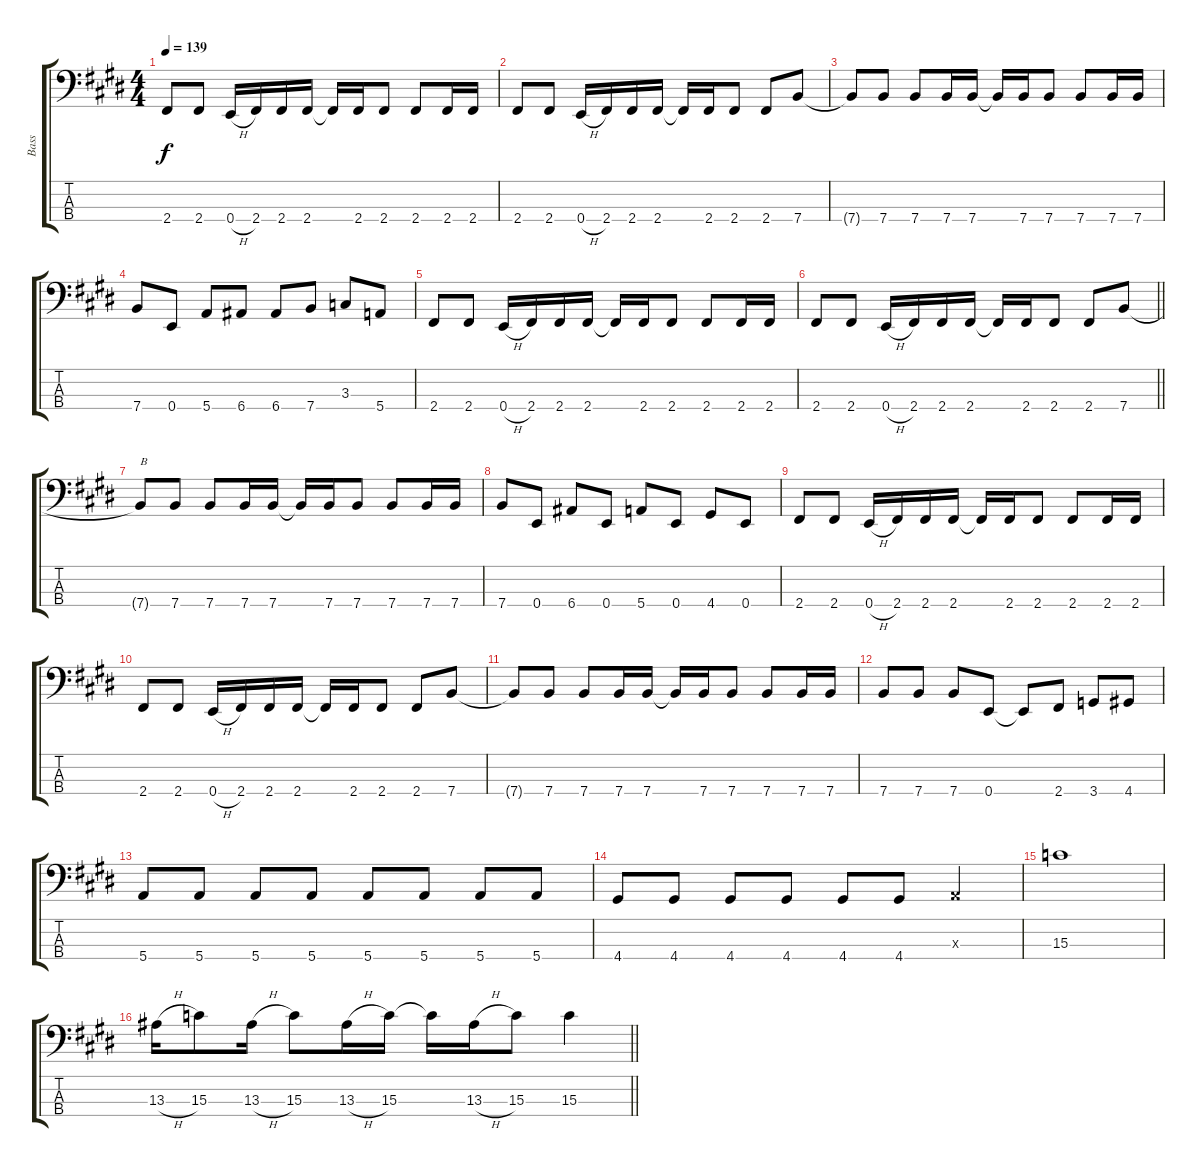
\track ("Bass" "Bass") {instrument electricbasspick}
\staff {score tabs}
\tuning (G2 D2 A1 E1) {hide}
\ts (4 4)
\tempo 139
\clef f4
\ks e
2.4.8{dy f} 2.4.8 0.4{h}.16 2.4.16 2.4.16 2.4.16 2.4{t}.16 2.4.16 2.4.8 2.4.8 2.4.16 2.4.16 |
2.4.8 2.4.8 0.4{h}.16 2.4.16 2.4.16 2.4.16 2.4{t}.16 2.4.16 2.4.8 2.4.8 7.4.8 |
7.4{t}.8 7.4.8 7.4.8 7.4.16 7.4.16 7.4{t}.16 7.4.16 7.4.8 7.4.8 7.4.16 7.4.16 |
7.4.8 0.4.8 5.4.8 6.4.8 6.4.8 7.4.8 3.3.8 5.4.8 |
2.4.8 2.4.8 0.4{h}.16 2.4.16 2.4.16 2.4.16 2.4{t}.16 2.4.16 2.4.8 2.4.8 2.4.16 2.4.16 |
\barLineRight lightlight
2.4.8 2.4.8 0.4{h}.16 2.4.16 2.4.16 2.4.16 2.4{t}.16 2.4.16 2.4.8 2.4.8 7.4.8 |
7.4{t}.8{txt "B"} 7.4.8 7.4.8 7.4.16 7.4.16 7.4{t}.16 7.4.16 7.4.8 7.4.8 7.4.16 7.4.16 |
7.4.8 0.4.8 6.4.8 0.4.8 5.4.8 0.4.8 4.4.8 0.4.8 |
2.4.8 2.4.8 0.4{h}.16 2.4.16 2.4.16 2.4.16 2.4{t}.16 2.4.16 2.4.8 2.4.8 2.4.16 2.4.16 |
2.4.8 2.4.8 0.4{h}.16 2.4.16 2.4.16 2.4.16 2.4{t}.16 2.4.16 2.4.8 2.4.8 7.4.8 |
7.4{t}.8 7.4.8 7.4.8 7.4.16 7.4.16 7.4{t}.16 7.4.16 7.4.8 7.4.8 7.4.16 7.4.16 |
7.4.8 7.4.8 7.4.8 0.4.8 0.4{t}.8 2.4.8 3.4.8 4.4.8 |
5.4.8 5.4.8 5.4.8 5.4.8 5.4.8 5.4.8 5.4.8 5.4.8 |
4.4.8 4.4.8 4.4.8 4.4.8 4.4.8 4.4.8 0.3{x}.4 |
15.3.1 |
\barLineRight lightlight
13.3{h}.16 15.3.8 13.3{h}.16 15.3.8 13.3{h}.16 15.3.16 15.3{t}.16 13.3{h}.16 15.3.8 15.3.4
